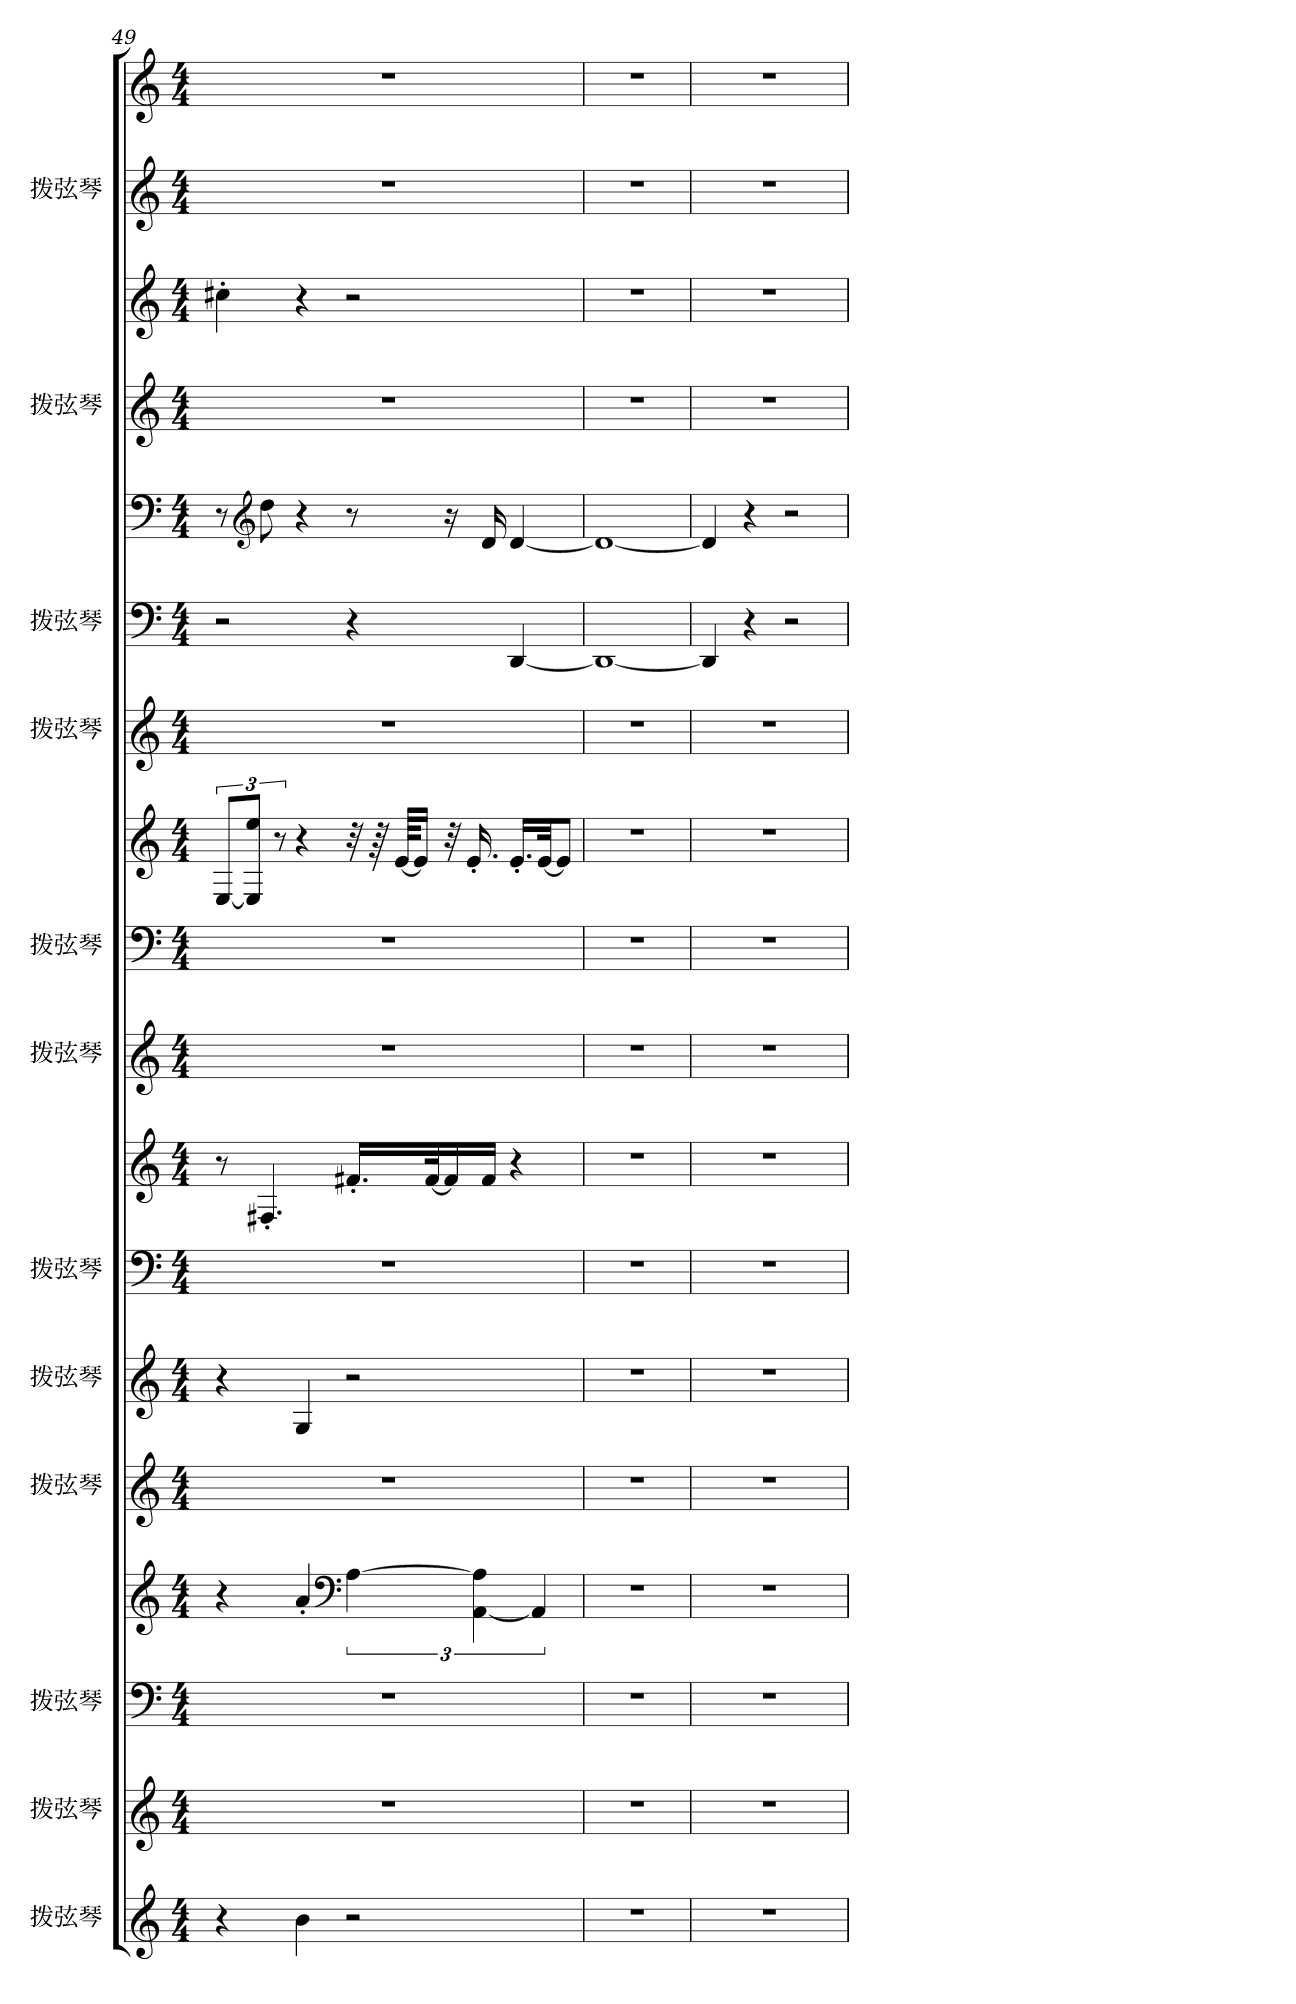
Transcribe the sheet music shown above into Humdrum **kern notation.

**kern	**kern	**kern	**kern	**kern	**kern	**kern	**kern	**kern	**kern	**kern	**kern	**kern	**kern	**kern	**kern	**kern	**kern
*part12	*part11	*part10	*part10	*part9	*part8	*part7	*part7	*part6	*part5	*part5	*part4	*part3	*part3	*part2	*part2	*part1	*part1
*staff18	*staff17	*staff16	*staff15	*staff14	*staff13	*staff12	*staff11	*staff10	*staff9	*staff8	*staff7	*staff6	*staff5	*staff4	*staff3	*staff2	*staff1
*I"拨弦琴	*I"拨弦琴	*I"拨弦琴	*	*I"拨弦琴	*I"拨弦琴	*I"拨弦琴	*	*I"拨弦琴	*I"拨弦琴	*	*I"拨弦琴	*I"拨弦琴	*	*I"拨弦琴	*	*I"拨弦琴	*
!!LO:PB:g=z
*clefG2	*clefG2	*clefF4	*clefG2	*clefG2	*clefG2	*clefF4	*clefG2	*clefG2	*clefF4	*clefG2	*clefG2	*clefF4	*clefF4	*clefG2	*clefG2	*clefG2	*clefG2
*k[]	*k[]	*k[]	*k[]	*k[]	*k[]	*k[]	*k[]	*k[]	*k[]	*k[]	*k[]	*k[]	*k[]	*k[]	*k[]	*k[]	*k[]
*M4/4	*M4/4	*M4/4	*M4/4	*M4/4	*M4/4	*M4/4	*M4/4	*M4/4	*M4/4	*M4/4	*M4/4	*M4/4	*M4/4	*M4/4	*M4/4	*M4/4	*M4/4
=49	=49	=49	=49	=49	=49	=49	=49	=49	=49	=49	=49	=49	=49	=49	=49	=49	=49
4r	1r	1r	4r	1r	4r	1r	8r	1r	1r	[12E/L	1r	2r	8r	1r	4cc#X'\	1r	1r
.	.	.	.	.	.	.	.	.	.	12E/] 12ee/J	.	.	.	.	.	.	.
*	*	*	*	*	*	*	*	*	*	*	*	*	*clefG2	*	*	*	*
.	.	.	.	.	.	.	4.F#X'/	.	.	.	.	.	8dd\	.	.	.	.
.	.	.	.	.	.	.	.	.	.	12r	.	.	.	.	.	.	.
4b\	.	.	4a'/	.	4G/	.	.	.	.	4r	.	.	4r	.	4r	.	.
*	*	*	*clefF4	*	*	*	*	*	*	*	*	*	*	*	*	*	*
2r	.	.	[6A\	.	2r	.	16.f#X'/LL	.	.	32r	.	4r	8r	.	2r	.	.
.	.	.	.	.	.	.	.	.	.	64r	.	.	.	.	.	.	.
.	.	.	.	.	.	.	.	.	.	[64e/KKLL	.	.	.	.	.	.	.
.	.	.	.	.	.	.	.	.	.	16e/JJ]	.	.	.	.	.	.	.
.	.	.	.	.	.	.	[32f#/K	.	.	.	.	.	.	.	.	.	.
.	.	.	.	.	.	.	16f#/]	.	.	32r	.	.	16r	.	.	.	.
.	.	.	.	.	.	.	.	.	.	16.e'/	.	.	.	.	.	.	.
.	.	.	[6AA\ 6A\]	.	.	.	.	.	.	.	.	.	.	.	.	.	.
.	.	.	.	.	.	.	16f#/JJ	.	.	.	.	.	16d/	.	.	.	.
.	.	.	.	.	.	.	4r	.	.	16.e'/LL	.	[4DD/	[4d/	.	.	.	.
.	.	.	6AA/]	.	.	.	.	.	.	.	.	.	.	.	.	.	.
.	.	.	.	.	.	.	.	.	.	[32e/JK	.	.	.	.	.	.	.
.	.	.	.	.	.	.	.	.	.	8e/J]	.	.	.	.	.	.	.
=50	=50	=50	=50	=50	=50	=50	=50	=50	=50	=50	=50	=50	=50	=50	=50	=50	=50
1r	1r	1r	1r	1r	1r	1r	1r	1r	1r	1r	1r	1DD_	1d_	1r	1r	1r	1r
=51	=51	=51	=51	=51	=51	=51	=51	=51	=51	=51	=51	=51	=51	=51	=51	=51	=51
1r	1r	1r	1r	1r	1r	1r	1r	1r	1r	1r	1r	4DD/]	4d/]	1r	1r	1r	1r
.	.	.	.	.	.	.	.	.	.	.	.	4r	4r	.	.	.	.
.	.	.	.	.	.	.	.	.	.	.	.	2r	2r	.	.	.	.
=	=	=	=	=	=	=	=	=	=	=	=	=	=	=	=	=	=
*-	*-	*-	*-	*-	*-	*-	*-	*-	*-	*-	*-	*-	*-	*-	*-	*-	*-
